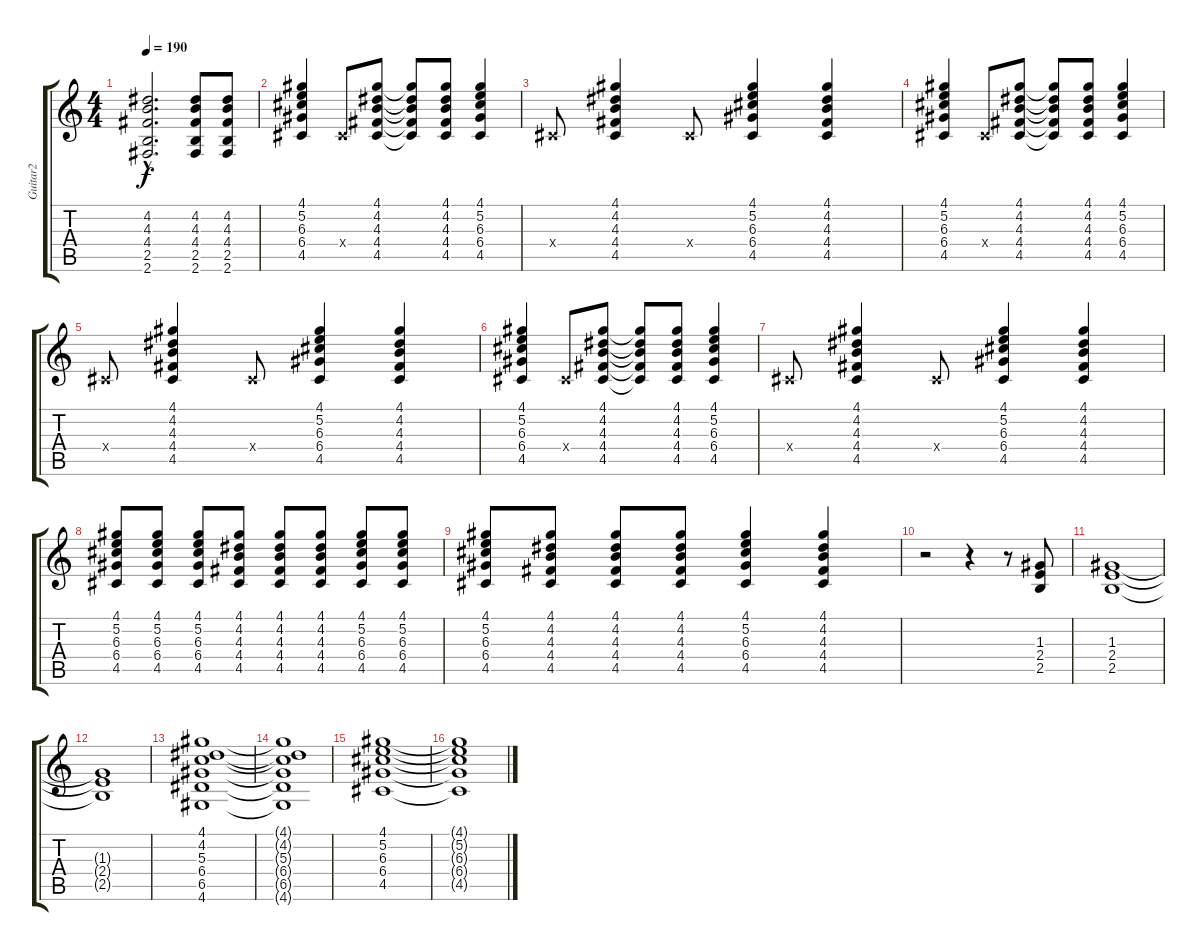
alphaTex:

\track ("Guitar2" "Guitar2") {instrument electricguitarclean}
\staff {score tabs}
\tuning (E4 B3 G3 D3 A2 E2) {hide}
\ts (4 4)
\tempo 190
\clef g2
\ks c
(4.2{hac t} 4.3{hac t} 4.4{hac t} 2.5{hac t} 2.6{hac t}).2{d dy f} (4.2 4.3 4.4 2.5 2.6).8 (4.2 4.3 4.4 2.5 2.6).8 |
(4.1 5.2 6.3 6.4 4.5).4 -1.4{x}.8 (4.1 4.2 4.3 4.4 4.5).8 (4.1{t} 4.2{t} 4.3{t} 4.4{t} 4.5{t}).8 (4.1 4.2 4.3 4.4 4.5).8 (4.1 5.2 6.3 6.4 4.5).4 |
-1.4{x}.8 (4.1 4.2 4.3 4.4 4.5).4 -1.4{x}.8 (4.1 5.2 6.3 6.4 4.5).4 (4.1 4.2 4.3 4.4 4.5).4 |
(4.1 5.2 6.3 6.4 4.5).4 -1.4{x}.8 (4.1 4.2 4.3 4.4 4.5).8 (4.1{t} 4.2{t} 4.3{t} 4.4{t} 4.5{t}).8 (4.1 4.2 4.3 4.4 4.5).8 (4.1 5.2 6.3 6.4 4.5).4 |
-1.4{x}.8 (4.1 4.2 4.3 4.4 4.5).4 -1.4{x}.8 (4.1 5.2 6.3 6.4 4.5).4 (4.1 4.2 4.3 4.4 4.5).4 |
(4.1 5.2 6.3 6.4 4.5).4 -1.4{x}.8 (4.1 4.2 4.3 4.4 4.5).8 (4.1{t} 4.2{t} 4.3{t} 4.4{t} 4.5{t}).8 (4.1 4.2 4.3 4.4 4.5).8 (4.1 5.2 6.3 6.4 4.5).4 |
-1.4{x}.8 (4.1 4.2 4.3 4.4 4.5).4 -1.4{x}.8 (4.1 5.2 6.3 6.4 4.5).4 (4.1 4.2 4.3 4.4 4.5).4 |
(4.1 5.2 6.3 6.4 4.5).8 (4.1 5.2 6.3 6.4 4.5).8 (4.1 5.2 6.3 6.4 4.5).8 (4.1 4.2 4.3 4.4 4.5).8 (4.1 4.2 4.3 4.4 4.5).8 (4.1 4.2 4.3 4.4 4.5).8 (4.1 5.2 6.3 6.4 4.5).8 (4.1 5.2 6.3 6.4 4.5).8 |
(4.1 5.2 6.3 6.4 4.5).8 (4.1 4.2 4.3 4.4 4.5).8 (4.1 4.2 4.3 4.4 4.5).8 (4.1 4.2 4.3 4.4 4.5).8 (4.1 5.2 6.3 6.4 4.5).4 (4.1 4.2 4.3 4.4 4.5).4 |
r.2 r.4 r.8 (1.3 2.4 2.5).8 |
(1.3 2.4 2.5).1 |
(1.3{t} 2.4{t} 2.5{t}).1 |
(4.1 4.2 5.3 6.4 6.5 4.6).1 |
(4.1{t} 4.2{t} 5.3{t} 6.4{t} 6.5{t} 4.6{t}).1 |
(4.1 5.2 6.3 6.4 4.5).1 |
(4.1{t} 5.2{t} 6.3{t} 6.4{t} 4.5{t}).1
